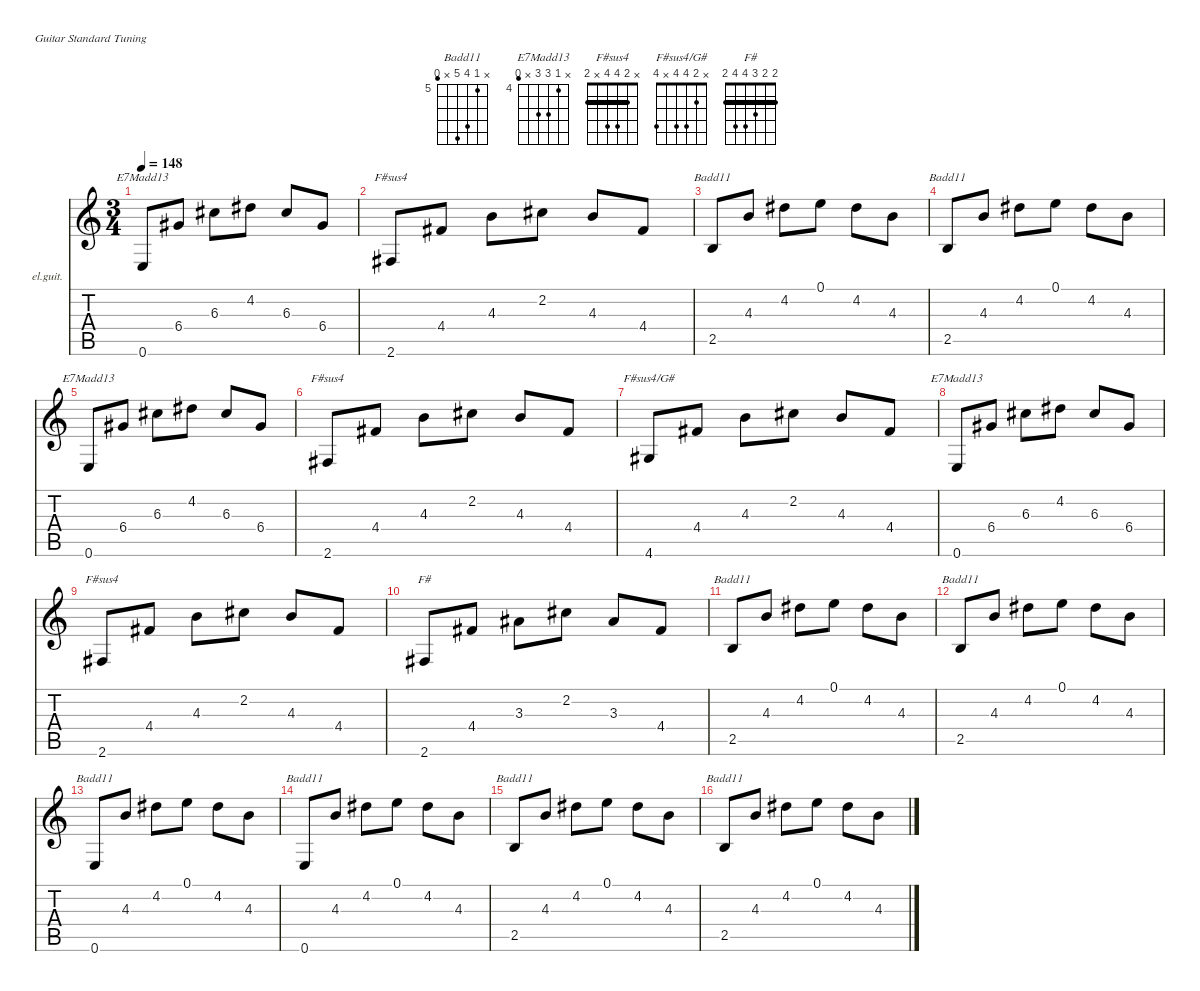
\defaultSystemsLayout 4
\hideDynamics
\bracketExtendMode nobrackets
\firstSystemTrackNameOrientation horizontal
\otherSystemsTrackNameOrientation horizontal
\track ("Guitar Arpeggios" "el.guit.") {instrument electricguitarmuted}
\staff {score tabs}
\tuning (E4 B3 G3 D3 A2 E2)
\chord ("Badd11" x 5 8 9 x 7) {firstfret 5}
\chord ("E7Madd13" x 4 6 6 x 3) {firstfret 4}
\chord ("F#sus4" x 2 4 4 x 2) {barre 2}
\chord ("F#sus4/G#" x 2 4 4 x 4)
\chord ("F#" 2 2 3 4 4 2) {barre (2 2)}
\chord ("Badd11" x 5 8 9 x 4) {firstfret 5}
\ts (3 4)
\tempo 148
\clef g2
\ks c
0.6.8{ch "E7Madd13" dy f beam Up} 6.4{acc #}.8{beam Up} 6.3{acc #}.8{beam Down} 4.2{acc #}.8{beam Down} 6.3{acc #}.8{beam Up} 6.4{acc #}.8{beam Up} |
2.6{acc #}.8{ch "F#sus4" beam Up} 4.4{acc #}.8{beam Up} 4.3.8{beam Down} 2.2{acc #}.8{beam Down} 4.3.8{beam Up} 4.4{acc #}.8{beam Up} |
2.5.8{ch "Badd11" beam Up} 4.3.8{beam Up} 4.2{acc #}.8{beam Down} 0.1.8{beam Down} 4.2{acc #}.8{beam Down} 4.3.8{beam Down} |
2.5.8{ch "Badd11" beam Up} 4.3.8{beam Up} 4.2{acc #}.8{beam Down} 0.1.8{beam Down} 4.2{acc #}.8{beam Down} 4.3.8{beam Down} |
0.6.8{ch "E7Madd13" beam Up} 6.4{acc #}.8{beam Up} 6.3{acc #}.8{beam Down} 4.2{acc #}.8{beam Down} 6.3{acc #}.8{beam Up} 6.4{acc #}.8{beam Up} |
2.6{acc #}.8{ch "F#sus4" beam Up} 4.4{acc #}.8{beam Up} 4.3.8{beam Down} 2.2{acc #}.8{beam Down} 4.3.8{beam Up} 4.4{acc #}.8{beam Up} |
4.6{acc #}.8{ch "F#sus4/G#" beam Up} 4.4{acc #}.8{beam Up} 4.3.8{beam Down} 2.2{acc #}.8{beam Down} 4.3.8{beam Up} 4.4{acc #}.8{beam Up} |
0.6.8{ch "E7Madd13" beam Up} 6.4{acc #}.8{beam Up} 6.3{acc #}.8{beam Down} 4.2{acc #}.8{beam Down} 6.3{acc #}.8{beam Up} 6.4{acc #}.8{beam Up} |
2.6{acc #}.8{ch "F#sus4" beam Up} 4.4{acc #}.8{beam Up} 4.3.8{beam Down} 2.2{acc #}.8{beam Down} 4.3.8{beam Up} 4.4{acc #}.8{beam Up} |
2.6{acc #}.8{ch "F#" beam Up} 4.4{acc #}.8{beam Up} 3.3{acc #}.8{beam Down} 2.2{acc #}.8{beam Down} 3.3{acc #}.8{beam Up} 4.4{acc #}.8{beam Up} |
2.5.8{ch "Badd11" beam Up} 4.3.8{beam Up} 4.2{acc #}.8{beam Down} 0.1.8{beam Down} 4.2{acc #}.8{beam Down} 4.3.8{beam Down} |
2.5.8{ch "Badd11" beam Up} 4.3.8{beam Up} 4.2{acc #}.8{beam Down} 0.1.8{beam Down} 4.2{acc #}.8{beam Down} 4.3.8{beam Down} |
0.6.8{ch "Badd11" beam Up} 4.3.8{beam Up} 4.2{acc #}.8{beam Down} 0.1.8{beam Down} 4.2{acc #}.8{beam Down} 4.3.8{beam Down} |
0.6.8{ch "Badd11" beam Up} 4.3.8{beam Up} 4.2{acc #}.8{beam Down} 0.1.8{beam Down} 4.2{acc #}.8{beam Down} 4.3.8{beam Down} |
2.5.8{ch "Badd11" beam Up} 4.3.8{beam Up} 4.2{acc #}.8{beam Down} 0.1.8{beam Down} 4.2{acc #}.8{beam Down} 4.3.8{beam Down} |
2.5.8{ch "Badd11" beam Up} 4.3.8{beam Up} 4.2{acc #}.8{beam Down} 0.1.8{beam Down} 4.2{acc #}.8{beam Down} 4.3.8{beam Down}
